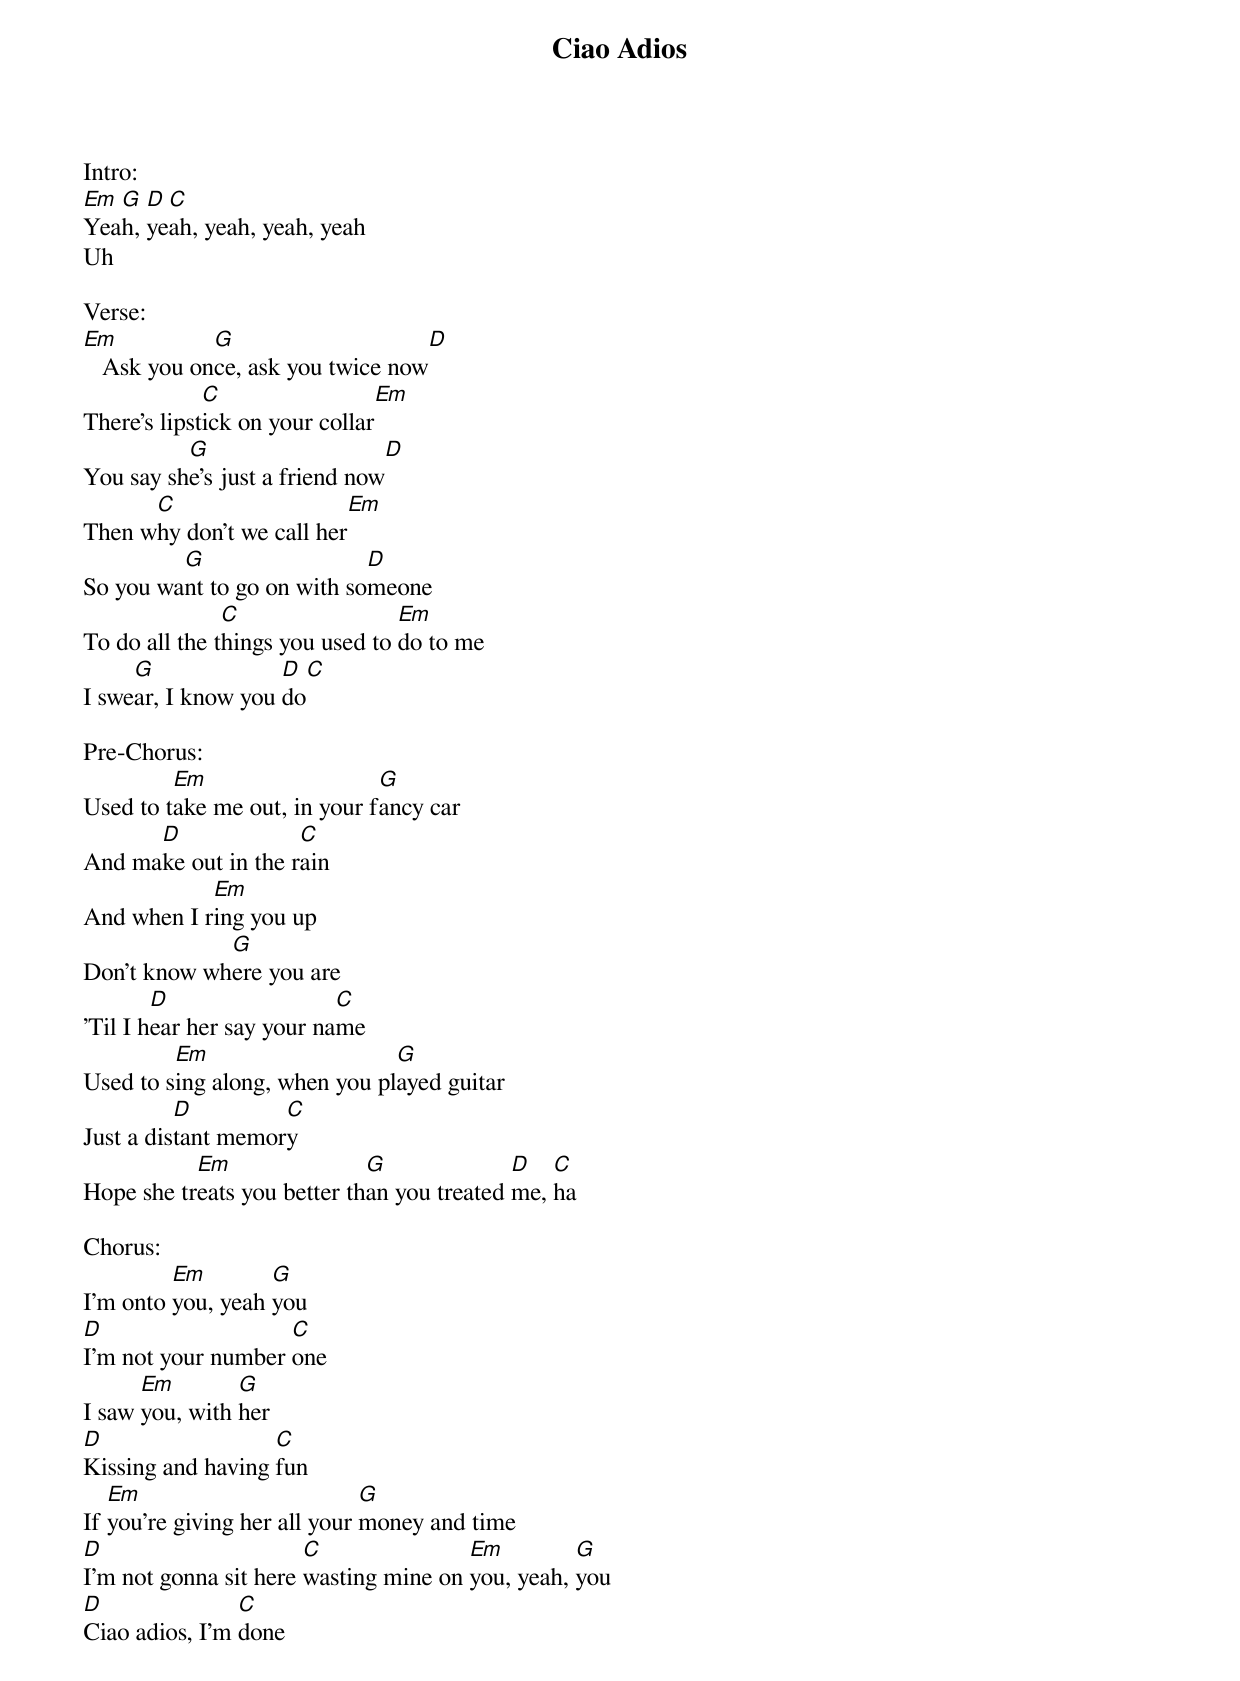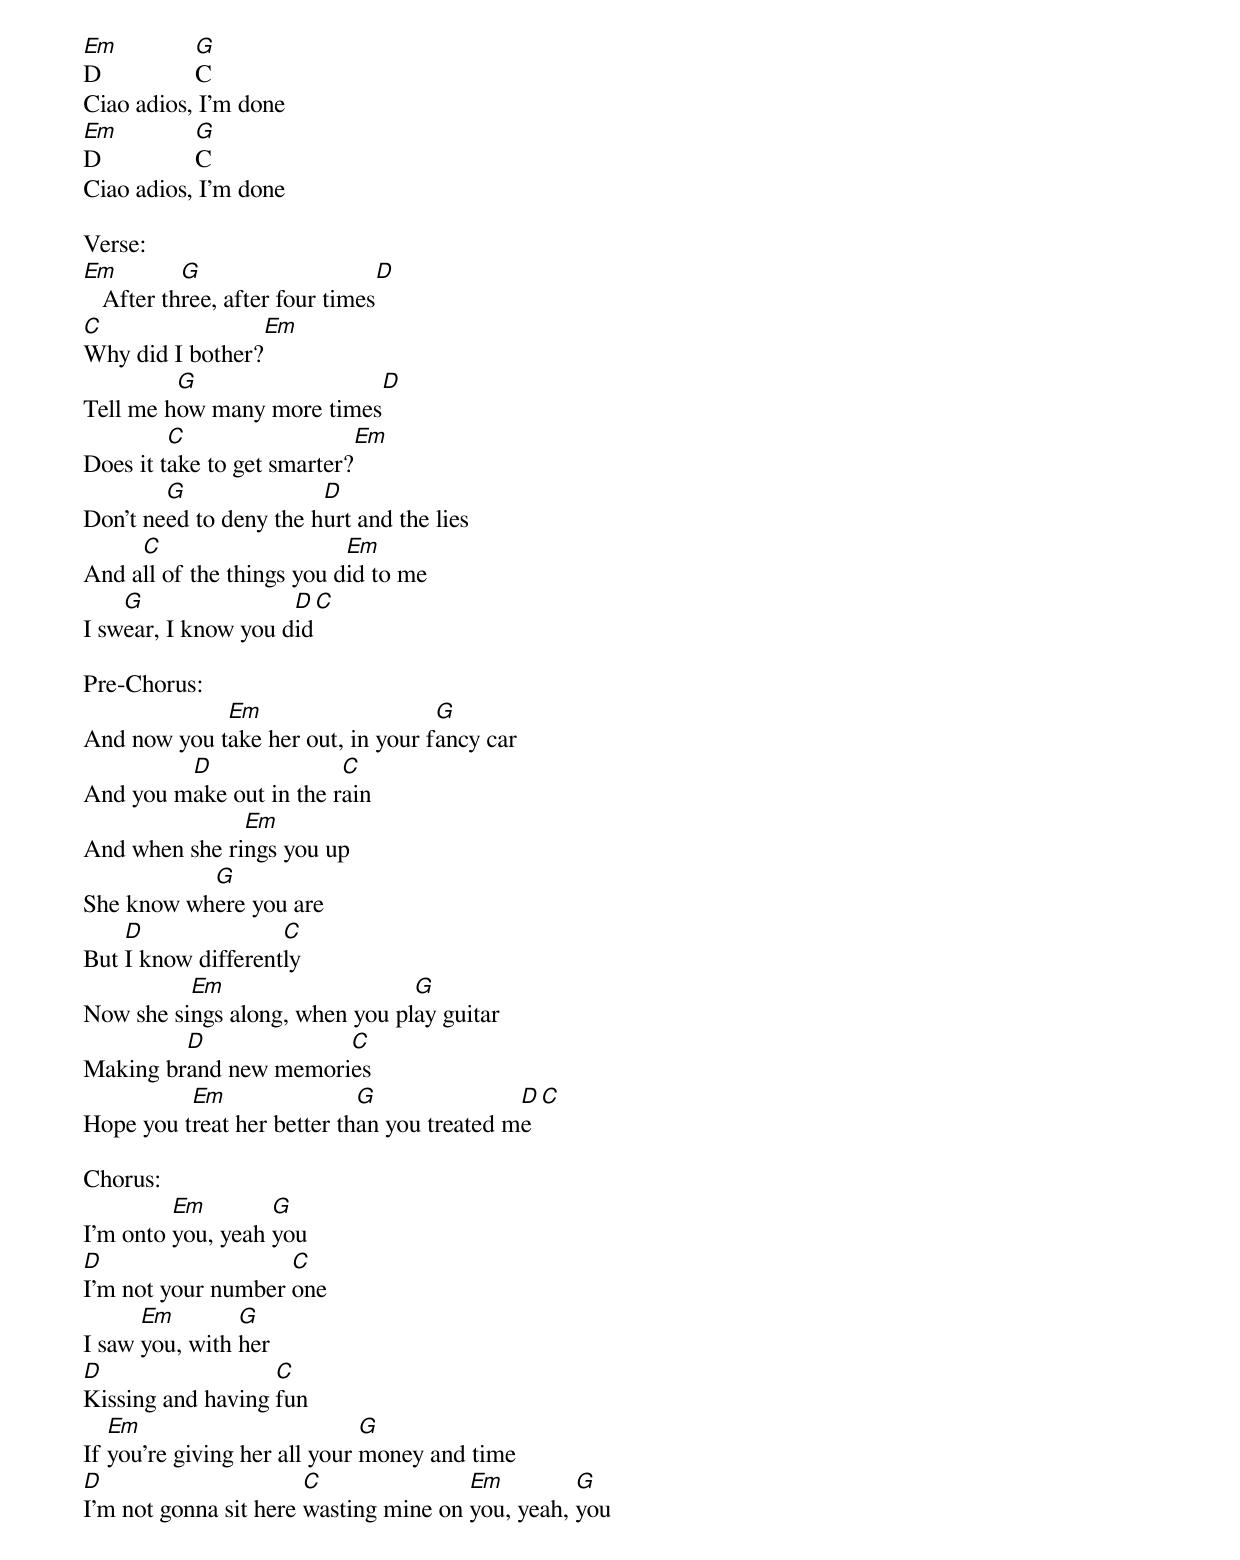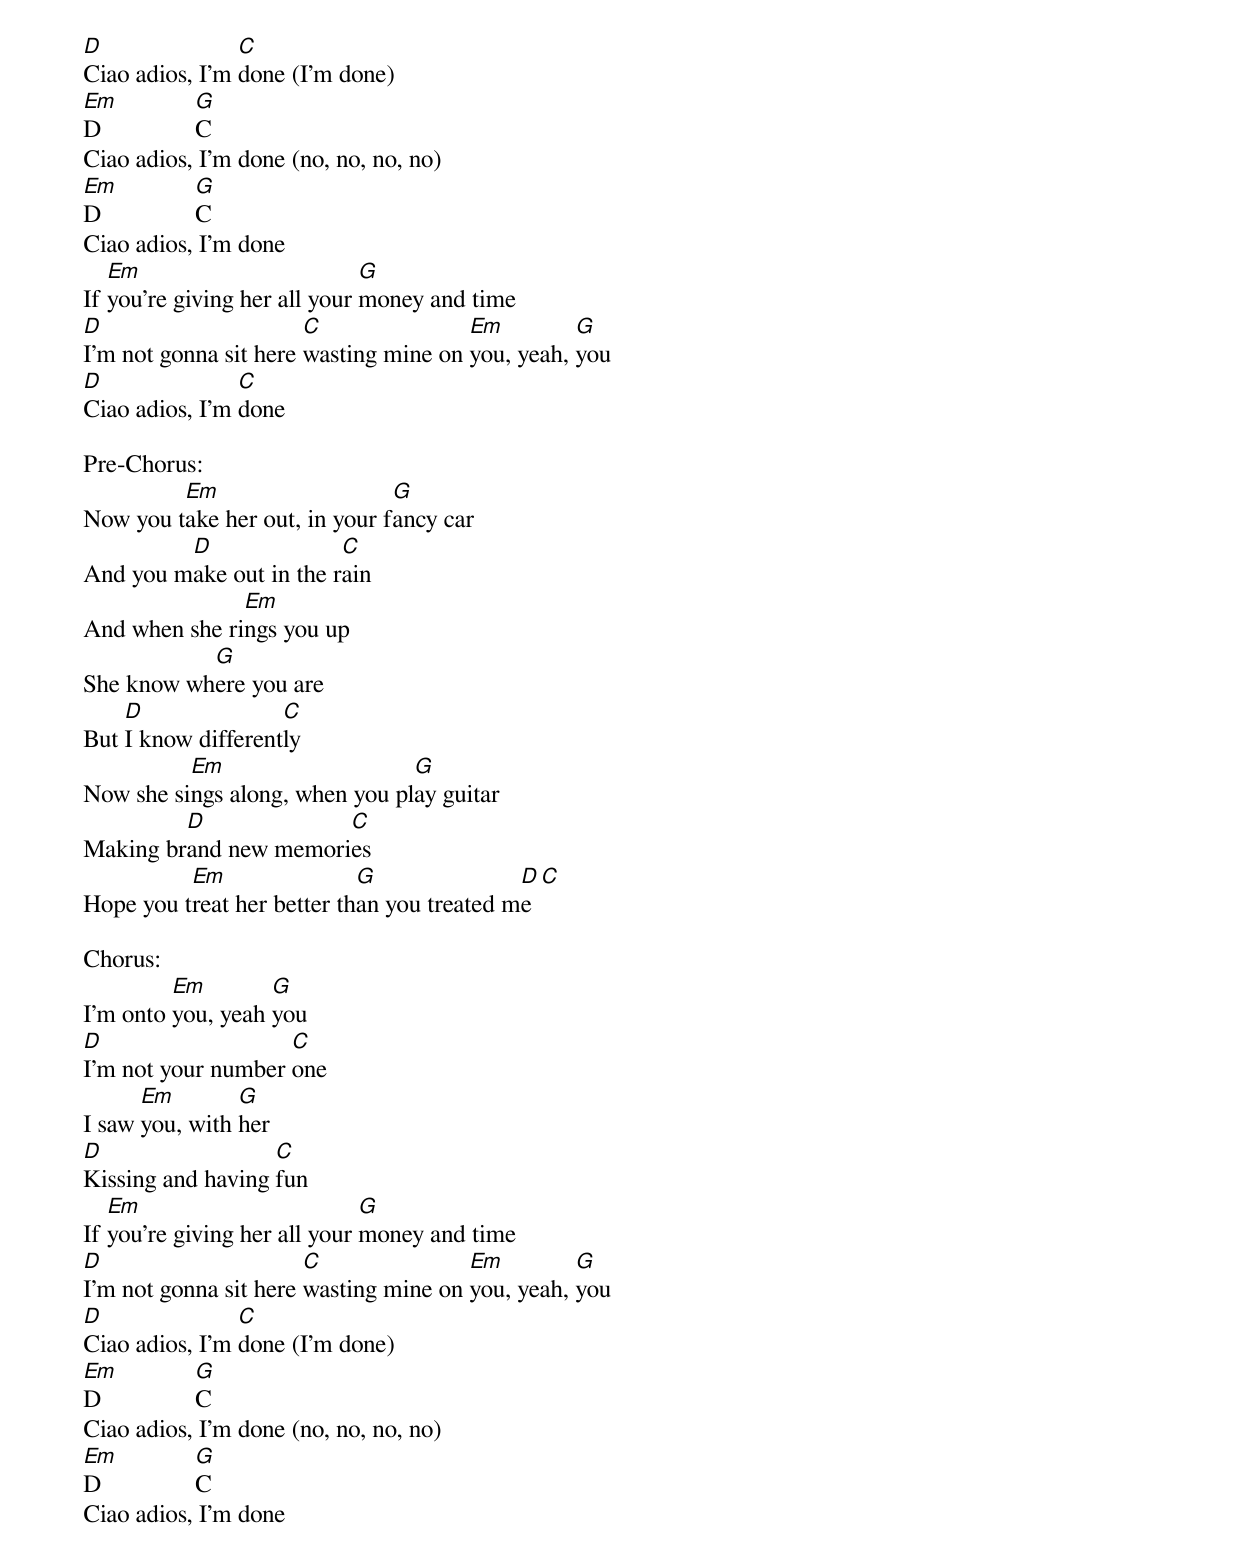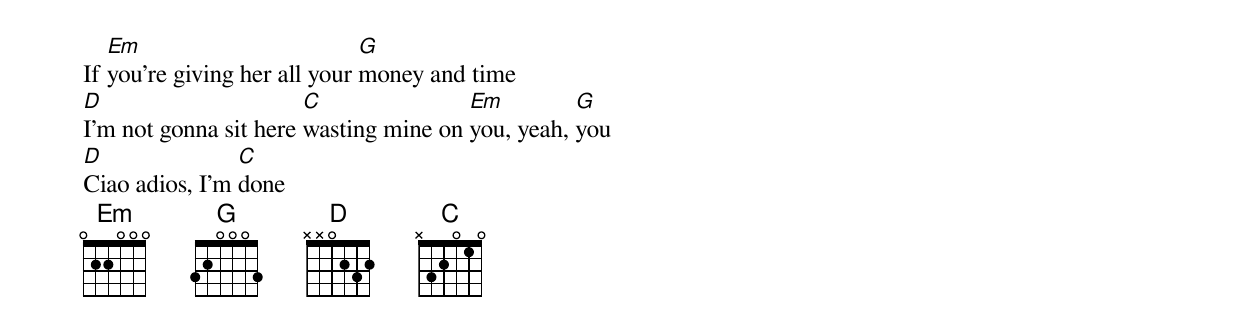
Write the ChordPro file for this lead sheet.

{title:Ciao Adios}
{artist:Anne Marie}
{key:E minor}
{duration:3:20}
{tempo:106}

Intro:
[Em]Yea[G]h, [D]ye[C]ah, yeah, yeah, yeah
Uh

Verse:
[Em]   Ask you on[G]ce, ask you twice now[D]
There's lipst[C]ick on your collar[Em]
You say sh[G]e's just a friend now[D]
Then w[C]hy don't we call her[Em]
So you wa[G]nt to go on with so[D]meone
To do all the t[C]hings you used to [Em]do to me
I swe[G]ar, I know you [D]do[C]

Pre-Chorus:
Used to t[Em]ake me out, in your f[G]ancy car
And ma[D]ke out in the r[C]ain
And when I r[Em]ing you up
Don't know wh[G]ere you are
'Til I h[D]ear her say your na[C]me
Used to s[Em]ing along, when you pl[G]ayed guitar
Just a dis[D]tant memor[C]y
Hope she tr[Em]eats you better th[G]an you treated [D]me, [C]ha

Chorus:
I'm onto [Em]you, yeah [G]you
[D]I'm not your number [C]one
I saw [Em]you, with [G]her
[D]Kissing and having [C]fun
If [Em]you're giving her all your [G]money and time
[D]I'm not gonna sit here [C]wasting mine on [Em]you, yeah, [G]you
[D]Ciao adios, I'm [C]done
[Em]D               [G]C
Ciao adios, I'm done
[Em]D               [G]C
Ciao adios, I'm done

Verse:
[Em]   After th[G]ree, after four times[D]
[C]Why did I bother?[Em]
Tell me h[G]ow many more times[D]
Does it t[C]ake to get smarter?[Em]
Don't ne[G]ed to deny the h[D]urt and the lies
And a[C]ll of the things you d[Em]id to me
I sw[G]ear, I know you d[D]id[C]

Pre-Chorus:
And now you t[Em]ake her out, in your f[G]ancy car
And you m[D]ake out in the r[C]ain
And when she ri[Em]ngs you up
She know wh[G]ere you are
But [D]I know different[C]ly
Now she si[Em]ngs along, when you pl[G]ay guitar
Making br[D]and new memori[C]es
Hope you t[Em]reat her better th[G]an you treated m[D]e[C]

Chorus:
I'm onto [Em]you, yeah [G]you
[D]I'm not your number [C]one
I saw [Em]you, with [G]her
[D]Kissing and having [C]fun
If [Em]you're giving her all your [G]money and time
[D]I'm not gonna sit here [C]wasting mine on [Em]you, yeah, [G]you
[D]Ciao adios, I'm [C]done (I'm done)
[Em]D               [G]C
Ciao adios, I'm done (no, no, no, no)
[Em]D               [G]C
Ciao adios, I'm done
If [Em]you're giving her all your [G]money and time
[D]I'm not gonna sit here [C]wasting mine on [Em]you, yeah, [G]you
[D]Ciao adios, I'm [C]done

Pre-Chorus:
Now you t[Em]ake her out, in your f[G]ancy car
And you m[D]ake out in the r[C]ain
And when she ri[Em]ngs you up
She know wh[G]ere you are
But [D]I know different[C]ly
Now she si[Em]ngs along, when you pl[G]ay guitar
Making br[D]and new memori[C]es
Hope you t[Em]reat her better th[G]an you treated m[D]e[C]

Chorus:
I'm onto [Em]you, yeah [G]you
[D]I'm not your number [C]one
I saw [Em]you, with [G]her
[D]Kissing and having [C]fun
If [Em]you're giving her all your [G]money and time
[D]I'm not gonna sit here [C]wasting mine on [Em]you, yeah, [G]you
[D]Ciao adios, I'm [C]done (I'm done)
[Em]D               [G]C
Ciao adios, I'm done (no, no, no, no)
[Em]D               [G]C
Ciao adios, I'm done
If [Em]you're giving her all your [G]money and time
[D]I'm not gonna sit here [C]wasting mine on [Em]you, yeah, [G]you
[D]Ciao adios, I'm [C]done
